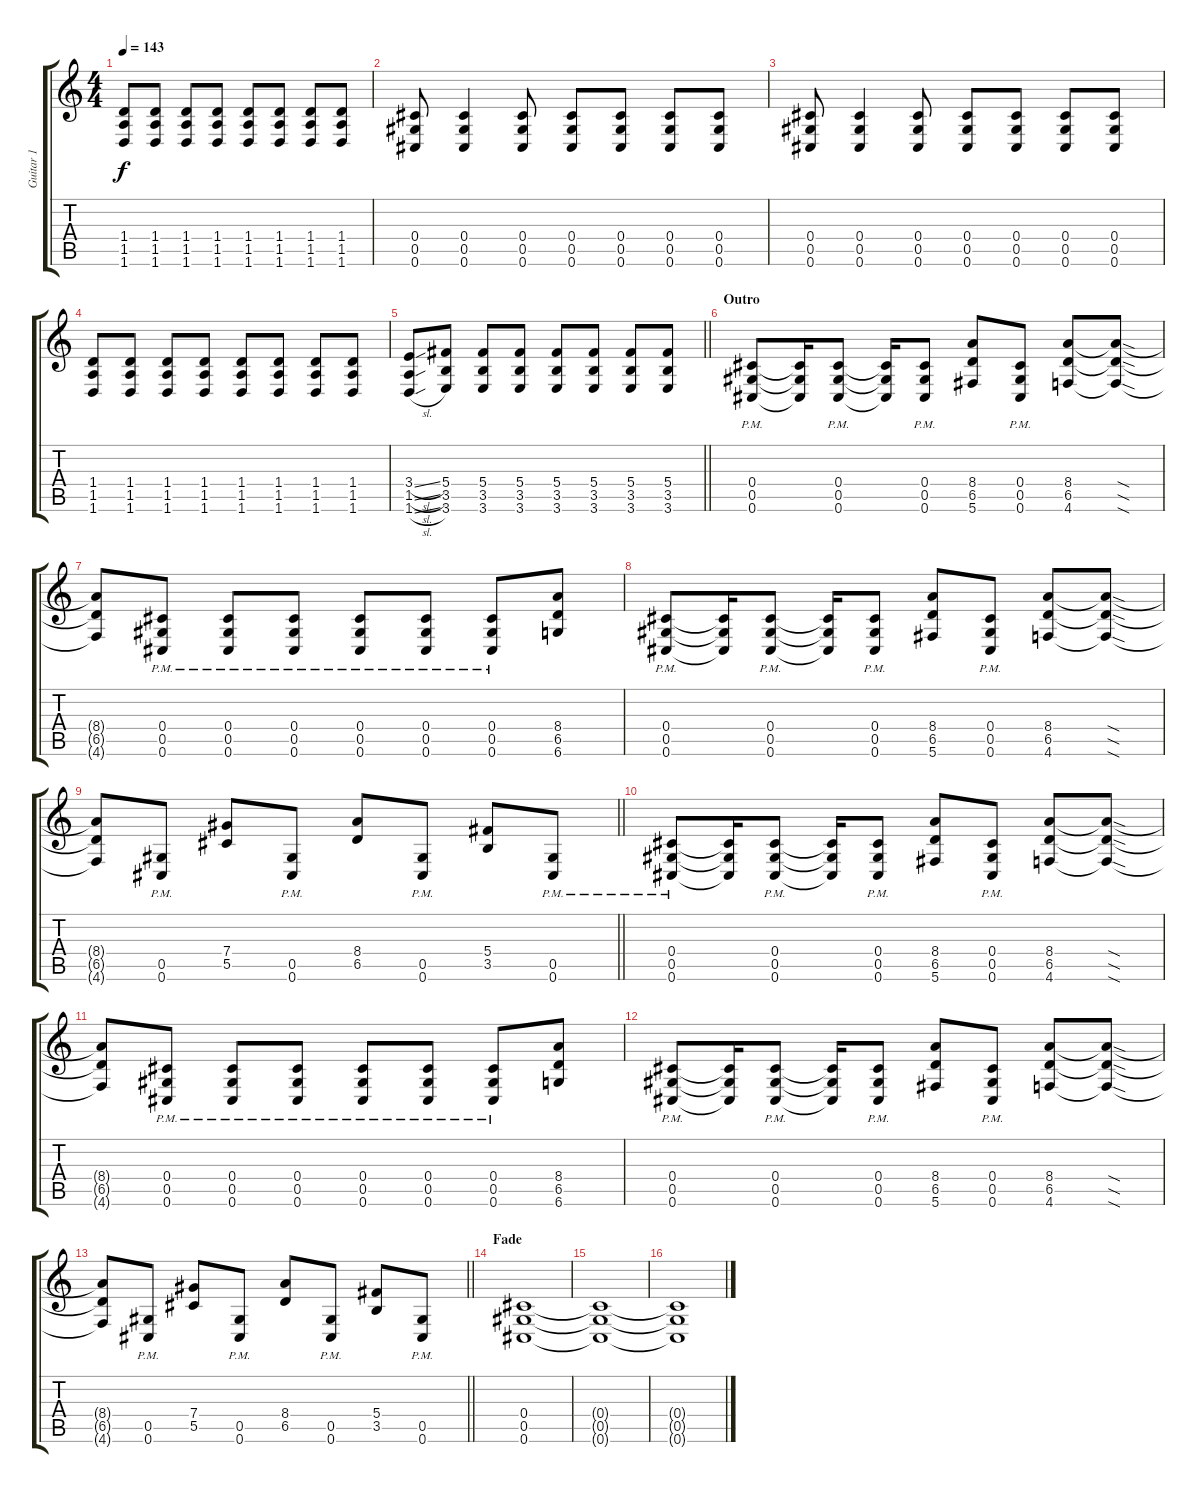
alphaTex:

\track ("Guitar 1" "Guitar 1") {instrument distortionguitar}
\staff {score tabs}
\tuning (Eb4 Bb3 Gb3 Db3 Ab2 Db2) {hide}
\ts (4 4)
\tempo 143
\clef g2
\ks c
(1.4 1.5 1.6).8{dy f} (1.4 1.5 1.6).8 (1.4 1.5 1.6).8 (1.4 1.5 1.6).8 (1.4 1.5 1.6).8 (1.4 1.5 1.6).8 (1.4 1.5 1.6).8 (1.4 1.5 1.6).8 |
(0.4 0.5 0.6).8 (0.4 0.5 0.6).4 (0.4 0.5 0.6).8 (0.4 0.5 0.6).8 (0.4 0.5 0.6).8 (0.4 0.5 0.6).8 (0.4 0.5 0.6).8 |
(0.4 0.5 0.6).8 (0.4 0.5 0.6).4 (0.4 0.5 0.6).8 (0.4 0.5 0.6).8 (0.4 0.5 0.6).8 (0.4 0.5 0.6).8 (0.4 0.5 0.6).8 |
(1.4 1.5 1.6).8 (1.4 1.5 1.6).8 (1.4 1.5 1.6).8 (1.4 1.5 1.6).8 (1.4 1.5 1.6).8 (1.4 1.5 1.6).8 (1.4 1.5 1.6).8 (1.4 1.5 1.6).8 |
\barLineRight lightlight
(3.4{sl} 1.5{sl} 1.6{sl}).8 (5.4 3.5 3.6).8 (5.4 3.5 3.6).8 (5.4 3.5 3.6).8 (5.4 3.5 3.6).8 (5.4 3.5 3.6).8 (5.4 3.5 3.6).8 (5.4 3.5 3.6).8 |
\section ("" "Outro")
(0.4{pm} 0.5{pm} 0.6{pm}).8 (0.4{t} 0.5{t} 0.6{t}).16 (0.4{pm} 0.5{pm} 0.6{pm}).8 (0.4{t} 0.5{t} 0.6{t}).16 (0.4{pm} 0.5{pm} 0.6{pm}).8 (8.4 6.5 5.6).8 (0.4{pm} 0.5{pm} 0.6{pm}).8 (8.4 6.5 4.6).8 (8.4{sod t} 6.5{sod t} 4.6{sod t}).8 |
(8.4{t} 6.5{t} 4.6{t}).8 (0.4{pm} 0.5{pm} 0.6{pm}).8 (0.4{pm} 0.5{pm} 0.6{pm}).8 (0.4{pm} 0.5{pm} 0.6{pm}).8 (0.4{pm} 0.5{pm} 0.6{pm}).8 (0.4{pm} 0.5{pm} 0.6{pm}).8 (0.4{pm} 0.5{pm} 0.6{pm}).8 (8.4 6.5 6.6).8 |
(0.4{pm} 0.5{pm} 0.6{pm}).8 (0.4{t} 0.5{t} 0.6{t}).16 (0.4{pm} 0.5{pm} 0.6{pm}).8 (0.4{t} 0.5{t} 0.6{t}).16 (0.4{pm} 0.5{pm} 0.6{pm}).8 (8.4 6.5 5.6).8 (0.4{pm} 0.5{pm} 0.6{pm}).8 (8.4 6.5 4.6).8 (8.4{sod t} 6.5{sod t} 4.6{sod t}).8 |
\barLineRight lightlight
(8.4{t} 6.5{t} 4.6{t}).8 (0.5{pm} 0.6{pm}).8 (7.4 5.5).8 (0.5{pm} 0.6{pm}).8 (8.4 6.5).8 (0.5{pm} 0.6{pm}).8 (5.4 3.5).8 (0.5{pm} 0.6{pm}).8 |
(0.4{pm} 0.5{pm} 0.6{pm}).8 (0.4{t} 0.5{t} 0.6{t}).16 (0.4{pm} 0.5{pm} 0.6{pm}).8 (0.4{t} 0.5{t} 0.6{t}).16 (0.4{pm} 0.5{pm} 0.6{pm}).8 (8.4 6.5 5.6).8 (0.4{pm} 0.5{pm} 0.6{pm}).8 (8.4 6.5 4.6).8 (8.4{sod t} 6.5{sod t} 4.6{sod t}).8 |
(8.4{t} 6.5{t} 4.6{t}).8 (0.4{pm} 0.5{pm} 0.6{pm}).8 (0.4{pm} 0.5{pm} 0.6{pm}).8 (0.4{pm} 0.5{pm} 0.6{pm}).8 (0.4{pm} 0.5{pm} 0.6{pm}).8 (0.4{pm} 0.5{pm} 0.6{pm}).8 (0.4{pm} 0.5{pm} 0.6{pm}).8 (8.4 6.5 6.6).8 |
(0.4{pm} 0.5{pm} 0.6{pm}).8 (0.4{t} 0.5{t} 0.6{t}).16 (0.4{pm} 0.5{pm} 0.6{pm}).8 (0.4{t} 0.5{t} 0.6{t}).16 (0.4{pm} 0.5{pm} 0.6{pm}).8 (8.4 6.5 5.6).8 (0.4{pm} 0.5{pm} 0.6{pm}).8 (8.4 6.5 4.6).8 (8.4{sod t} 6.5{sod t} 4.6{sod t}).8 |
\barLineRight lightlight
(8.4{t} 6.5{t} 4.6{t}).8 (0.5{pm} 0.6{pm}).8 (7.4 5.5).8 (0.5{pm} 0.6{pm}).8 (8.4 6.5).8 (0.5{pm} 0.6{pm}).8 (5.4 3.5).8 (0.5{pm} 0.6{pm}).8 |
\section ("" "Fade")
(0.4 0.5 0.6).1{volume 6} |
(0.4{t} 0.5{t} 0.6{t}).1 |
(0.4{t} 0.5{t} 0.6{t}).1
